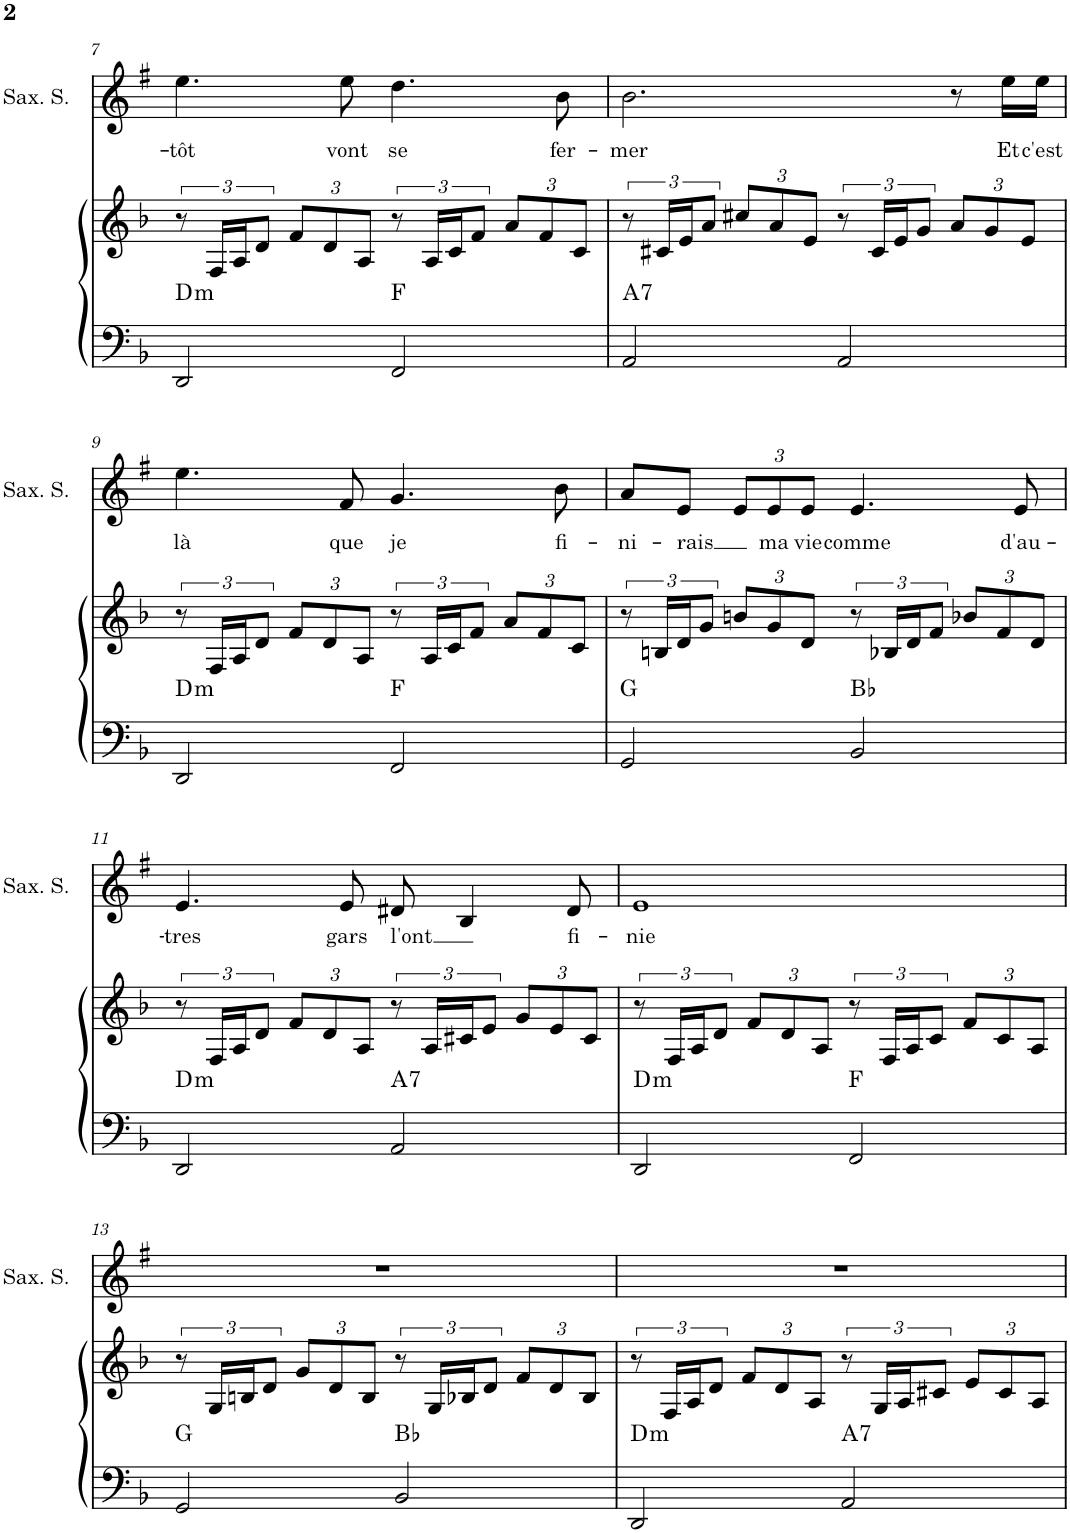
**kern	**kern	**harte	**kern	**text
*part2	*part2	*part2	*part1	*part1
*staff3	*staff2	*	*staff1	*staff1
*I"Piano	*	*	*I"Saxophone soprano	*
*I'Pno	*	*	*I'Sax. S.	*
!!LO:PB:g=z
*clefF4	*clefG2	*	*clefG2	*
*	*	*	*Trd1c2	*
*k[b-]	*k[b-]	*	*k[f#]	*
*M4/4	*M4/4	*	*M4/4	*
*met(c)	*met(c)	*	*met(c)	*
=7	=7	=7	=7	=7
!	!	!LO:H:kt=m	!	!LO:LY:b
2DD/	12r	D:min	4.ee\	-tôt
.	24F/LL	.	.	.
.	24A/J	.	.	.
.	12d/J	.	.	.
*	*Xbrackettup	*	*	*
.	12f/L	.	.	.
.	12d/	.	.	.
!	!	!	!	!LO:LY:b
.	.	.	8ee\	vont
.	12A/J	.	.	.
*	*brackettup	*	*	*
!	!	!	!	!LO:LY:b
2FF/	12r	F:maj	4.dd\	se
.	24A/LL	.	.	.
.	24c/J	.	.	.
.	12f/J	.	.	.
*	*Xbrackettup	*	*	*
.	12a/L	.	.	.
.	12f/	.	.	.
!	!	!	!	!LO:LY:b
.	.	.	8b\	fer-
.	12c/J	.	.	.
=8	=8	=8	=8	=8
*	*brackettup	*	*	*
!	!	!LO:H:kt=7	!	!LO:LY:b
2AA/	12r	A:7	2.b\	-mer
.	24c#X/LL	.	.	.
.	24e/J	.	.	.
.	12a/J	.	.	.
*	*Xbrackettup	*	*	*
.	12cc#X/L	.	.	.
.	12a/	.	.	.
.	12e/J	.	.	.
*	*brackettup	*	*	*
2AA/	12r	.	.	.
.	24c#/LL	.	.	.
.	24e/J	.	.	.
.	12g/J	.	.	.
*	*Xbrackettup	*	*	*
.	12a/L	.	8r	.
.	12g/	.	.	.
!	!	!	!	!LO:LY:b
.	.	.	16ee\LL	Et
.	12e/J	.	.	.
!	!	!	!	!LO:LY:b
.	.	.	16ee\JJ	c'est
!!LO:LB:g=z
=9	=9	=9	=9	=9
*	*brackettup	*	*	*
!	!	!LO:H:kt=m	!	!LO:LY:b
2DD/	12r	D:min	4.ee\	là
.	24F/LL	.	.	.
.	24A/J	.	.	.
.	12d/J	.	.	.
*	*Xbrackettup	*	*	*
.	12f/L	.	.	.
.	12d/	.	.	.
!	!	!	!	!LO:LY:b
.	.	.	8f#/	que
.	12A/J	.	.	.
*	*brackettup	*	*	*
!	!	!	!	!LO:LY:b
2FF/	12r	F:maj	4.g/	je
.	24A/LL	.	.	.
.	24c/J	.	.	.
.	12f/J	.	.	.
*	*Xbrackettup	*	*	*
.	12a/L	.	.	.
.	12f/	.	.	.
!	!	!	!	!LO:LY:b
.	.	.	8b\	fi-
.	12c/J	.	.	.
=10	=10	=10	=10	=10
*	*brackettup	*	*	*
!	!	!	!	!LO:LY:b
2GG/	12r	G:maj	8a/L	-ni-
.	24Bn/LL	.	.	.
!	!	!	!	!LO:LY:b
.	24d/J	.	8e/J	-rais
.	12g/J	.	.	.
*	*Xbrackettup	*	*Xbrackettup	*
.	12bn/L	.	12e/L	.
!	!	!	!	!LO:LY:b
.	12g/	.	12e/	ma
!	!	!	!	!LO:LY:b
.	12d/J	.	12e/J	vie
*	*brackettup	*	*	*
!	!	!	!	!LO:LY:b
2BB-/	12r	Bb:maj	4.e/	comme
.	24B-X/LL	.	.	.
.	24d/J	.	.	.
.	12f/J	.	.	.
*	*Xbrackettup	*	*	*
.	12b-X/L	.	.	.
.	12f/	.	.	.
!	!	!	!	!LO:LY:b
.	.	.	8e/	d'au-
.	12d/J	.	.	.
!!LO:LB:g=z
=11	=11	=11	=11	=11
*	*brackettup	*	*	*
!	!	!LO:H:kt=m	!	!LO:LY:b
2DD/	12r	D:min	4.e/	-tres
.	24F/LL	.	.	.
.	24A/J	.	.	.
.	12d/J	.	.	.
*	*Xbrackettup	*	*	*
.	12f/L	.	.	.
.	12d/	.	.	.
!	!	!	!	!LO:LY:b
.	.	.	8e/	gars
.	12A/J	.	.	.
*	*brackettup	*	*	*
!	!	!LO:H:kt=7	!	!LO:LY:b
2AA/	12r	A:7	8d#X/	l'ont
.	24A/LL	.	.	.
.	24c#X/J	.	4B/	.
.	12e/J	.	.	.
*	*Xbrackettup	*	*	*
.	12g/L	.	.	.
.	12e/	.	.	.
!	!	!	!	!LO:LY:b
.	.	.	8d#/	fi-
.	12c#/J	.	.	.
=12	=12	=12	=12	=12
*	*brackettup	*	*	*
!	!	!LO:H:kt=m	!	!LO:LY:b
2DD/	12r	D:min	1e	-nie
.	24F/LL	.	.	.
.	24A/J	.	.	.
.	12d/J	.	.	.
*	*Xbrackettup	*	*	*
.	12f/L	.	.	.
.	12d/	.	.	.
.	12A/J	.	.	.
*	*brackettup	*	*	*
2FF/	12r	F:maj	.	.
.	24F/LL	.	.	.
.	24A/J	.	.	.
.	12c/J	.	.	.
*	*Xbrackettup	*	*	*
.	12f/L	.	.	.
.	12c/	.	.	.
.	12A/J	.	.	.
!!LO:LB:g=z
=13	=13	=13	=13	=13
*	*brackettup	*	*	*
2GG/	12r	G:maj	1r	.
.	24G/LL	.	.	.
.	24Bn/J	.	.	.
.	12d/J	.	.	.
*	*Xbrackettup	*	*	*
.	12g/L	.	.	.
.	12d/	.	.	.
.	12B/J	.	.	.
*	*brackettup	*	*	*
2BB-/	12r	Bb:maj	.	.
.	24G/LL	.	.	.
.	24B-X/J	.	.	.
.	12d/J	.	.	.
*	*Xbrackettup	*	*	*
.	12f/L	.	.	.
.	12d/	.	.	.
.	12B-/J	.	.	.
=14	=14	=14	=14	=14
*	*brackettup	*	*	*
!	!	!LO:H:kt=m	!	!
2DD/	12r	D:min	1r	.
.	24F/LL	.	.	.
.	24A/J	.	.	.
.	12d/J	.	.	.
*	*Xbrackettup	*	*	*
.	12f/L	.	.	.
.	12d/	.	.	.
.	12A/J	.	.	.
*	*brackettup	*	*	*
!	!	!LO:H:kt=7	!	!
2AA/	12r	A:7	.	.
.	24G/LL	.	.	.
.	24A/J	.	.	.
.	12c#X/J	.	.	.
*	*Xbrackettup	*	*	*
.	12e/L	.	.	.
.	12c#/	.	.	.
.	12A/J	.	.	.
=	=	=	=	=
*-	*-	*-	*-	*-
